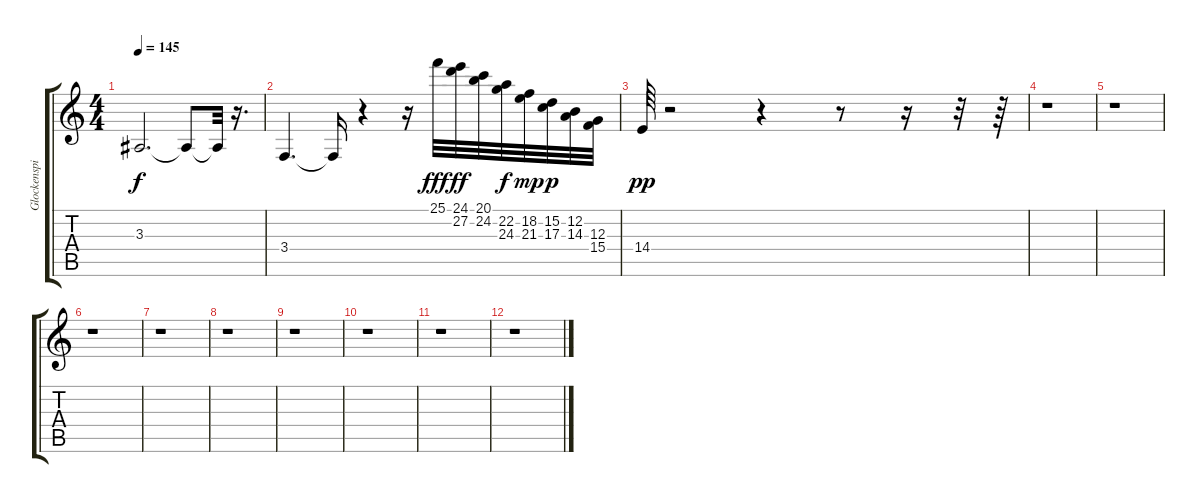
\track ("Glockenspiel 2" "Glockenspi") {instrument glockenspiel}
\staff {score tabs}
\tuning (E4 B3 G3 D3 A2 E2) {hide}
\ts (4 4)
\tempo 145
\clef g2
\ks c
3.3.2{d dy f} 3.3{t}.8 3.3{t}.32 r.16{d} |
3.4.4{d} 3.4{t}.16 r.4 r.16 25.1.32{dy fff volume 12 balance 0 instrument acousticgrandpiano} (24.1 27.2).32{dy ff balance 1} (20.1 24.2).32{balance 4} (22.2 24.3).32{dy f balance 6} (18.2 21.3).32{dy mp balance 8} (15.2 17.3).32{dy p balance 9} (12.2 14.3).32{balance 12} (12.3 15.4).32{balance 16} |
14.4.64{dy pp} r.2 r.4 r.8 r.16 r.32 r.64 |
r.1 |
r.1 |
r.1 |
r.1 |
r.1 |
r.1 |
r.1 |
r.1 |
r.1
